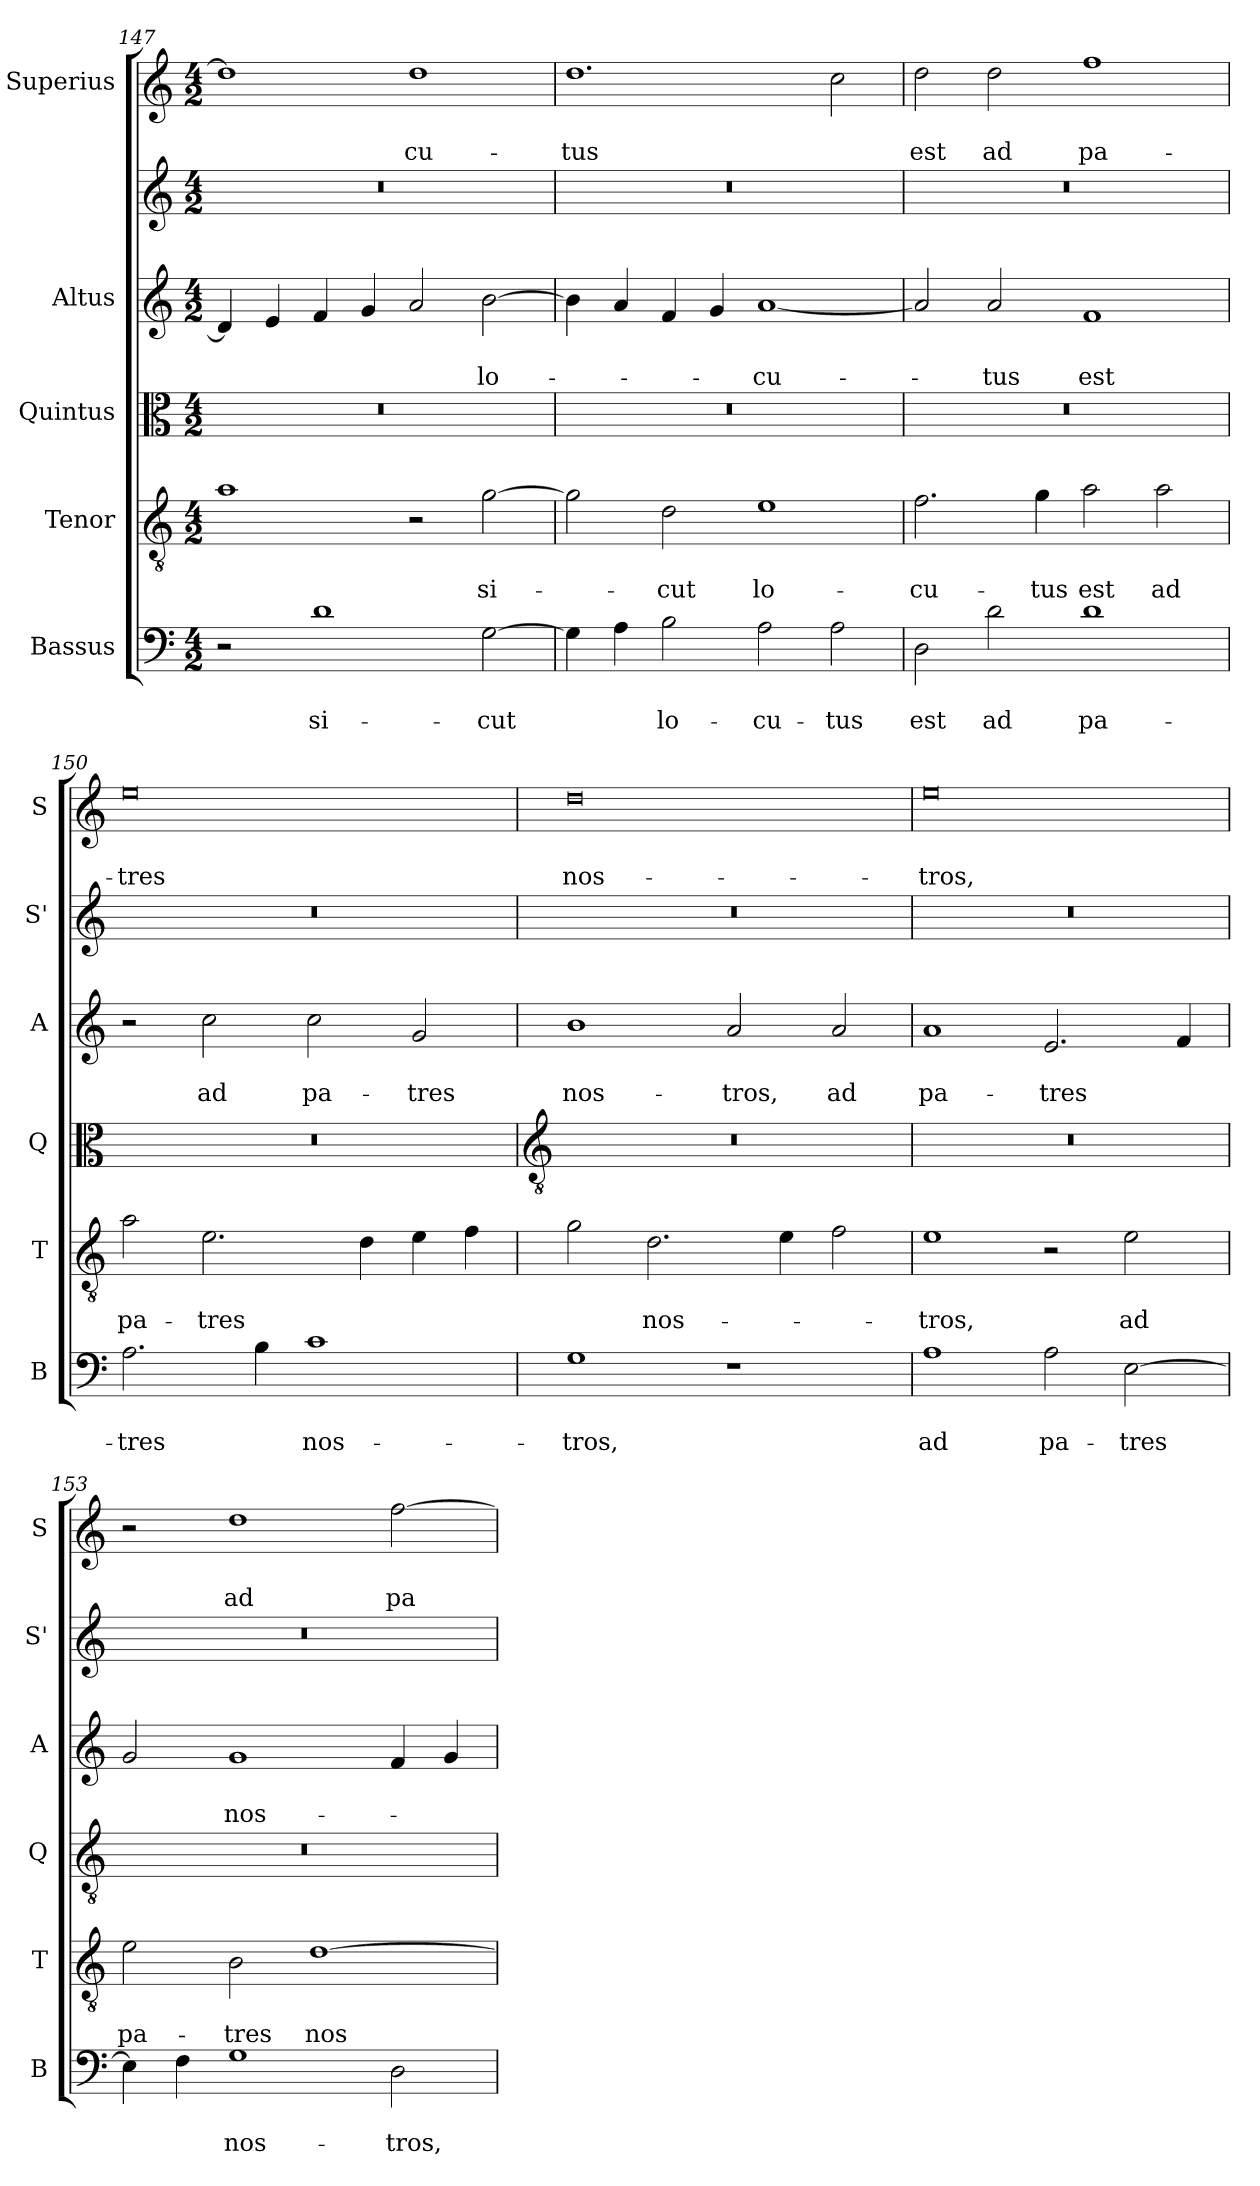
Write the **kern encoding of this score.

**kern	**text	**text	**kern	**text	**text	**kern	**kern	**text	**text	**kern	**kern	**text	**text
*part6	*part6	*part6	*part5	*part5	*part5	*part4	*part3	*part3	*part3	*part2	*part1	*part1	*part1
*staff6	*staff6	*staff6	*staff5	*staff5	*staff5	*staff4	*staff3	*staff3	*staff3	*staff2	*staff1	*staff1	*staff1
*I"Bassus	*	*	*I"Tenor	*	*	*I"Quintus	*I"Altus	*	*	*	*I"Superius	*	*
*I'B	*	*	*I'T	*	*	*I'Q	*I'A	*	*	*I'S'	*I'S	*	*
*clefF4	*	*	*clefGv2	*	*	*clefC3	*clefG2	*	*	*clefG2	*clefG2	*	*
*k[]	*	*	*k[]	*	*	*k[]	*k[]	*	*	*k[]	*k[]	*	*
*C:	*	*	*C:	*	*	*C:	*C:	*	*	*C:	*C:	*	*
*M4/2	*	*	*M4/2	*	*	*M4/2	*M4/2	*	*	*M4/2	*M4/2	*	*
=147	=147	=147	=147	=147	=147	=147	=147	=147	=147	=147	=147	=147	=147
2r	.	.	1a	.	.	0r	4d/]	.	.	0r	1dd]	.	.
.	.	.	.	.	.	.	4e/	.	.	.	.	.	.
!	!	!LO:LY:b	!	!	!	!	!	!	!	!	!	!	!
1d	.	si-	.	.	.	.	4f/	.	.	.	.	.	.
.	.	.	.	.	.	.	4g/	.	.	.	.	.	.
!	!	!	!	!	!	!	!	!	!	!	!	!	!LO:LY:b
.	.	.	2r	.	.	.	2a/	.	.	.	1dd	.	-cu-
!	!	!LO:LY:b	!	!	!LO:LY:b	!	!	!	!LO:LY:b	!	!	!	!
[2G\	.	-cut	[2g\	.	si-	.	[2b\	.	lo-	.	.	.	.
=148	=148	=148	=148	=148	=148	=148	=148	=148	=148	=148	=148	=148	=148
!	!	!	!	!	!	!	!	!	!	!	!	!	!LO:LY:b
4G\]	.	.	2g\]	.	.	0r	4b\]	.	.	0r	1.dd	.	-tus
4A\	.	.	.	.	.	.	4a/	.	.	.	.	.	.
!	!	!LO:LY:b	!	!	!LO:LY:b	!	!	!	!	!	!	!	!
2B\	.	lo-	2d\	.	-cut	.	4f/	.	.	.	.	.	.
.	.	.	.	.	.	.	4g/	.	.	.	.	.	.
!	!	!LO:LY:b	!	!	!LO:LY:b	!	!	!	!LO:LY:b	!	!	!	!
2A\	.	-cu-	1e	.	lo-	.	[1a	.	-cu-	.	.	.	.
!	!	!LO:LY:b	!	!	!	!	!	!	!	!	!	!	!
2A\	.	-tus	.	.	.	.	.	.	.	.	2cc\	.	.
!!LO:LB:g=z
=149	=149	=149	=149	=149	=149	=149	=149	=149	=149	=149	=149	=149	=149
!	!	!LO:LY:b	!	!	!LO:LY:b	!	!	!	!	!	!	!	!LO:LY:b
2D\	.	est	2.f\	.	-cu-	0r	2a/]	.	.	0r	2dd\	.	est
!	!	!LO:LY:b	!	!	!	!	!	!	!LO:LY:b	!	!	!	!LO:LY:b
2d\	.	ad	.	.	.	.	2a/	.	-tus	.	2dd\	.	ad
!	!	!	!	!	!LO:LY:b	!	!	!	!	!	!	!	!
.	.	.	4g\	.	-tus	.	.	.	.	.	.	.	.
!	!	!LO:LY:b	!	!	!LO:LY:b	!	!	!	!LO:LY:b	!	!	!	!LO:LY:b
1d	.	pa-	2a\	.	est	.	1f	.	est	.	1ff	.	pa-
!	!	!	!	!	!LO:LY:b	!	!	!	!	!	!	!	!
.	.	.	2a\	.	ad	.	.	.	.	.	.	.	.
=150	=150	=150	=150	=150	=150	=150	=150	=150	=150	=150	=150	=150	=150
!	!	!LO:LY:b	!	!	!LO:LY:b	!	!	!	!	!	!	!	!LO:LY:b
2.A\	.	-tres	2a\	.	pa-	0r	2r	.	.	0r	0ee	.	-tres
!	!	!	!	!	!LO:LY:b	!	!	!	!LO:LY:b	!	!	!	!
.	.	.	2.e\	.	-tres	.	2cc\	.	ad	.	.	.	.
4B\	.	.	.	.	.	.	.	.	.	.	.	.	.
!	!	!LO:LY:b	!	!	!	!	!	!	!LO:LY:b	!	!	!	!
1c	.	nos-	.	.	.	.	2cc\	.	pa-	.	.	.	.
.	.	.	4d\	.	.	.	.	.	.	.	.	.	.
!	!	!	!	!	!	!	!	!	!LO:LY:b	!	!	!	!
.	.	.	4e\	.	.	.	2g/	.	-tres	.	.	.	.
.	.	.	4f\	.	.	.	.	.	.	.	.	.	.
=151	=151	=151	=151	=151	=151	=151	=151	=151	=151	=151	=151	=151	=151
*	*	*	*	*	*	*clefGv2	*	*	*	*	*	*	*
!	!	!LO:LY:b	!	!	!	!	!	!	!LO:LY:b	!	!	!	!LO:LY:b
1G	.	-tros,	2g\	.	.	0r	1b	.	nos-	0r	0dd	.	nos-
!	!	!	!	!	!LO:LY:b	!	!	!	!	!	!	!	!
.	.	.	2.d\	.	nos-	.	.	.	.	.	.	.	.
!	!	!	!	!	!	!	!	!	!LO:LY:b	!	!	!	!
1r	.	.	.	.	.	.	2a/	.	-tros,	.	.	.	.
.	.	.	4e\	.	.	.	.	.	.	.	.	.	.
!	!	!	!	!	!	!	!	!	!LO:LY:b	!	!	!	!
.	.	.	2f\	.	.	.	2a/	.	ad	.	.	.	.
=152	=152	=152	=152	=152	=152	=152	=152	=152	=152	=152	=152	=152	=152
!	!	!LO:LY:b	!	!	!LO:LY:b	!	!	!	!LO:LY:b	!	!	!	!LO:LY:b
1A	.	ad	1e	.	-tros,	0r	1a	.	pa-	0r	0ee	.	-tros,
!	!	!LO:LY:b	!	!	!	!	!	!	!LO:LY:b	!	!	!	!
2A\	.	pa-	2r	.	.	.	2.e/	.	-tres	.	.	.	.
!	!	!LO:LY:b	!	!	!LO:LY:b	!	!	!	!	!	!	!	!
[2E\	.	-tres	2e\	.	ad	.	.	.	.	.	.	.	.
.	.	.	.	.	.	.	4f/	.	.	.	.	.	.
=153	=153	=153	=153	=153	=153	=153	=153	=153	=153	=153	=153	=153	=153
!	!	!	!	!	!LO:LY:b	!	!	!	!	!	!	!	!
4E\]	.	.	2e\	.	pa-	0r	2g/	.	.	0r	2r	.	.
4F\	.	.	.	.	.	.	.	.	.	.	.	.	.
!	!	!LO:LY:b	!	!	!LO:LY:b	!	!	!	!LO:LY:b	!	!	!	!LO:LY:b
1G	.	nos-	2B\	.	-tres	.	1g	.	nos-	.	1dd	.	ad
!	!	!	!	!	!LO:LY:b	!	!	!	!	!	!	!	!
.	.	.	[1d	.	nos-	.	.	.	.	.	.	.	.
!	!	!LO:LY:b	!	!	!	!	!	!	!	!	!	!	!LO:LY:b
2D\	.	-tros,	.	.	.	.	4f/	.	.	.	[2ff\	.	pa-
.	.	.	.	.	.	.	4g/	.	.	.	.	.	.
=	=	=	=	=	=	=	=	=	=	=	=	=	=
*-	*-	*-	*-	*-	*-	*-	*-	*-	*-	*-	*-	*-	*-
